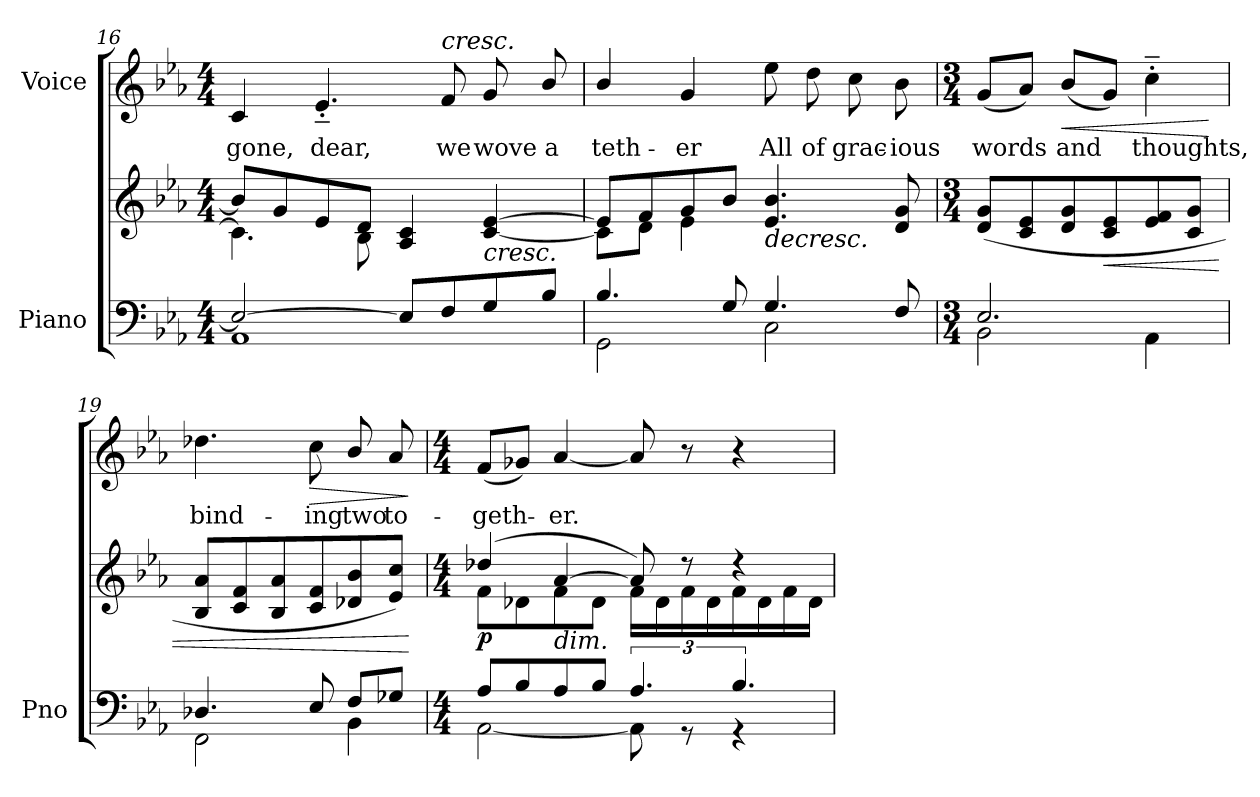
**kern	**kern	**dynam	**kern	**text	**dynam
*part2	*part2	*part2	*part1	*part1	*part1
*staff3	*staff2	*staff2/3	*staff1	*staff1	*staff1
*I"Piano	*	*	*I"Voice	*	*
*I'Pno	*	*	*	*	*
*clefF4	*clefG2	*	*clefG2	*	*
*k[b-e-a-]	*k[b-e-a-]	*	*k[b-e-a-]	*	*
*M4/4	*M4/4	*	*M4/4	*	*
=16	=16	=16	=16	=16	=16
*^	*^	*	*	*	*
!	!	!	!	!	!	!LO:LY:b	!
2E-/_	1AA-	8b-/L]	4.c\]	.	4c/	gone,	.
.	.	8g/	.	.	.	.	.
!	!	!	!	!	!	!LO:LY:b	!
.	.	8e-/	.	.	4.e-'>~>/	dear,	.
.	.	8d/J	8B-\	.	.	.	.
8E-/L]	.	4A-/ 4c/	2ryy	.	.	.	.
!	!	!	!	!	!LO:TX:a:i:t=cresc.	!	!
!	!	!	!	!	!	!LO:LY:b	!
8F/	.	.	.	.	8f/	we	.
!	!	!LO:TX:b:i:t=cresc.	!	!	!	!	!
!	!	!	!	!	!	!LO:LY:b	!
8G/	.	[<4c/ [4e-/	.	.	8g/	wove	.
!	!	!	!	!	!	!LO:LY:b	!
8B-/J	.	.	.	.	8b-/	a	.
=17	=17	=17	=17	=17	=17	=17	=17
!	!	!	!	!	!	!LO:LY:b	!
4.B-/	2GG\	8e-/L]	8c\L]	.	4b-/	teth-	.
.	.	8f/	8d\J	.	.	.	.
!	!	!	!	!	!	!LO:LY:b	!
.	.	8g/	4e-\	.	4g/	-er	.
8G/	.	8b-/J	.	.	.	.	.
!	!	!	!	!LO:HP:b	!	!LO:LY:b	!
4.G/	2C\	4.e-/ 4.b-/	2ryy	>	8ee-\	All	.
!	!	!	!	!	!	!LO:LY:b	!
.	.	.	.	.	8dd\	of	.
!	!	!	!	!	!	!LO:LY:b	!
.	.	.	.	.	8cc\	grac-	.
!	!	!	!	!	!	!LO:LY:b	!
8F/	.	8d/ 8g/	.	.	8b-\	-ious	.
*	*	*v	*v	*	*	*	*
!!LO:LB:g=z
=18	=18	=18	=18	=18	=18	=18
*M3/4	*	*M3/4	*	*M3/4	*	*
!	!	!	!	!	!LO:LY:b	!
2.E-/	2BB-\	(<8d/ 8g/L	.	(8g/L	words	.
.	.	8c/ 8e-/	.	8a-/J)	.	.
!	!	!	!	!	!LO:LY:b	!LO:HP:b
.	.	8d/ 8g/	.	(8b-/L	and	<
!	!	!	!LO:HP:b	!	!	!
.	.	8c/ 8e-/	<	8g/J)	.	.
!	!	!	!	!	!LO:LY:b	!
.	4AA-\	8e-/ 8f/	.	4cc'~\	thoughts,	.
.	.	8c/ 8g/J	.	.	.	.
*v	*v	*	*	*	*	*
.	.	]	.	.	[
=19	=19	=19	=19	=19	=19
*^	*	*	*	*	*
!	!	!	!	!	!LO:LY:b	!
4.D-X/	2FF\	8B-/ 8a-/L	.	4.dd-X\	bind-	.
.	.	8c/ 8f/	.	.	.	.
.	.	8B-/ 8a-/	.	.	.	.
!	!	!	!	!	!LO:LY:b	!LO:HP:b
8E-/	.	8c/ 8f/	.	8cc\	-ing	>
!	!	!	!	!	!LO:LY:b	!
8F/L	4BB-\	8d-X/ 8b-/	.	8b-/	two	.
!	!	!	!	!	!LO:LY:b	!
8G-X/J	.	8e-/ 8cc/J)	.	8a-/	to-	.
*v	*v	*	*	*	*	*
.	.	[	.	.	]
=20	=20	=20	=20	=20	=20
*M4/4	*M4/4	*	*M4/4	*	*
*^	*^	*	*	*	*
!	!	!	!	!LO:DY:b	!	!LO:LY:b	!
8A-/L	[2AA-\	(4dd-X/	8f\L	p	(8f/L	-geth-	.
8B-/	.	.	8d-X\	.	8g-X/J)	.	.
!	!	!LO:TX:b:i:t=dim.	!	!	!	!	!
!	!	!	!	!	!	!LO:LY:b	!
8A-/	.	[4a-/	8f\	.	[4a-/	-er.	.
8B-/J	.	.	8d-\J	.	.	.	.
*	*	*tremolo	*	*	*	*	*
6.A-/	8AA-\]	8a-/])	16f\LL	.	8a-/]	.	.
.	.	.	16d-\	.	.	.	.
.	8r	8r	16f\	.	8r	.	.
.	.	.	16d-\	.	.	.	.
6.B-/	4r	4r	16f\	.	4r	.	.
.	.	.	16d-\	.	.	.	.
.	.	.	16f\	.	.	.	.
.	.	.	16d-\JJ	.	.	.	.
*	*	*Xtremolo	*	*	*	*	*
.	.	.	.	.	.	.	.
.	.	.	.	.	.	.	.
.	.	.	.	.	.	.	.
.	.	.	.	.	.	.	.
*v	*v	*	*	*	*	*	*
*	*v	*v	*	*	*	*
=	=	=	=	=	=
*-	*-	*-	*-	*-	*-
